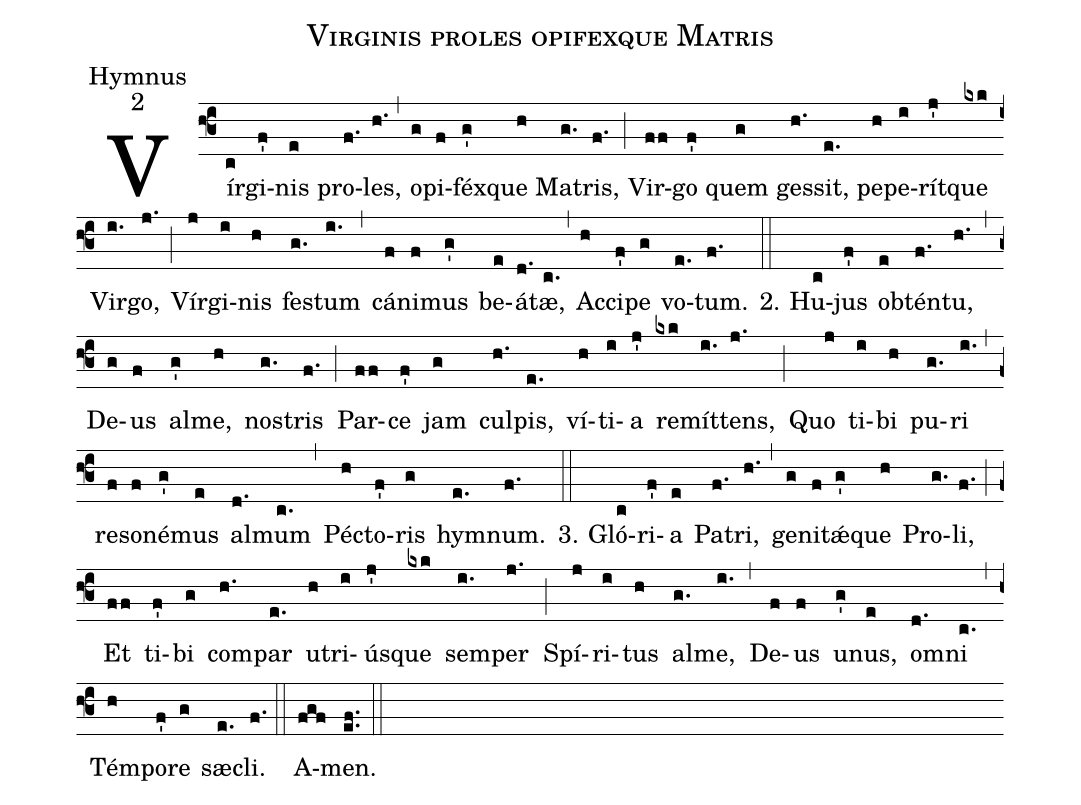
name:Virginis proles opifexque Matris;
office-part:Hymnus;
mode:2;
%%
(f3)Vír(c)gi(f')nis(e) pro(f.)les,(h.) (,) o(g)pi(f)féx(g')que(h) Ma(g.)tris,(f.) (;)
Vir(ff)go(f') quem(g) ges(h.)sit,(e.) pe(h)pe(i)rít(j')que(kxk) Vir(i.)go,(j.) (;)
Vír(j)gi(i)nis(h) fes(g.)tum(i.) (,) cá(f)ni(f)mus(g') be(e)á(d.)tæ,(c.) (,)
Ac(h)ci(f')pe(g) vo(e.)tum.(f.) (::)

2. Hu(c)jus(f') ob(e)tén(f.)tu,(h.) (,) De(g)us(f) al(g')me,(h) nos(g.)tris(f.) (;)
Par(ff)ce(f') jam(g) cul(h.)pis,(e.) ví(h)ti(i)a(j') re(kxk)mít(i.)tens,(j.) (;)
Quo(j) ti(i)bi(h) pu(g.)ri(i.) (,) re(f)so(f)né(g')mus(e) al(d.)mum(c.) (,)
Péc(h)to(f')ris(g) hym(e.)num.(f.) (::)

3. Gló(c)ri(f')a(e) Pa(f.)tri,(h.) (,) ge(g)ni(f)tǽ(g')que(h) Pro(g.)li,(f.) (;)
Et(ff) ti(f')bi(g) com(h.)par(e.) u(h)tri(i)ús(j')que(kxk) sem(i.)per(j.) (;)
Spí(j)ri(i)tus(h) al(g.)me,(i.) (,) De(f)us(f) u(g')nus,(e) om(d.)ni(c.) (,)
Tém(h)po(f')re(g) sæ(e.)cli.(f.) (::)
A(fgf)men.(ef..) (::)
